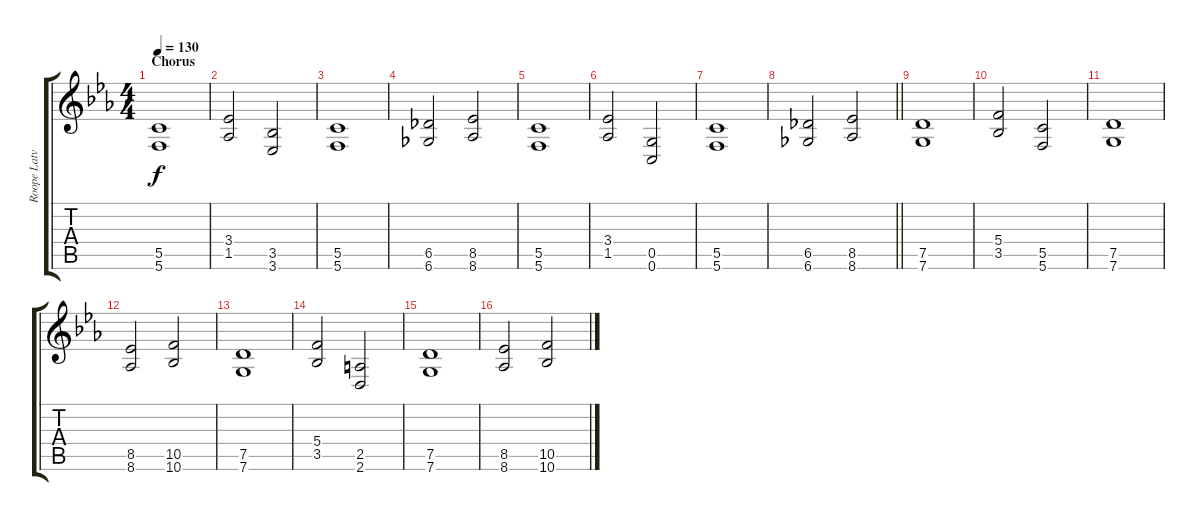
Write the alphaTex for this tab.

\track ("Roope Latvala" "Roope Latv") {instrument distortionguitar}
\staff {score tabs}
\tuning (D4 A3 F3 C3 G2 C2) {hide}
\ts (4 4)
\section ("" "Chorus")
\tempo 130
\clef g2
\ks eb
(5.5 5.6).1{dy f balance 8} |
(3.4 1.5).2 (3.5 3.6).2 |
(5.5 5.6).1 |
(6.5 6.6).2 (8.5 8.6).2 |
(5.5 5.6).1 |
(3.4 1.5).2 (0.5 0.6).2 |
(5.5 5.6).1 |
\barLineRight lightlight
(6.5 6.6).2 (8.5 8.6).2 |
(7.5 7.6).1 |
(5.4 3.5).2 (5.5 5.6).2 |
(7.5 7.6).1 |
(8.5 8.6).2 (10.5 10.6).2 |
(7.5 7.6).1 |
(5.4 3.5).2 (2.5 2.6).2 |
(7.5 7.6).1 |
(8.5 8.6).2 (10.5 10.6).2
